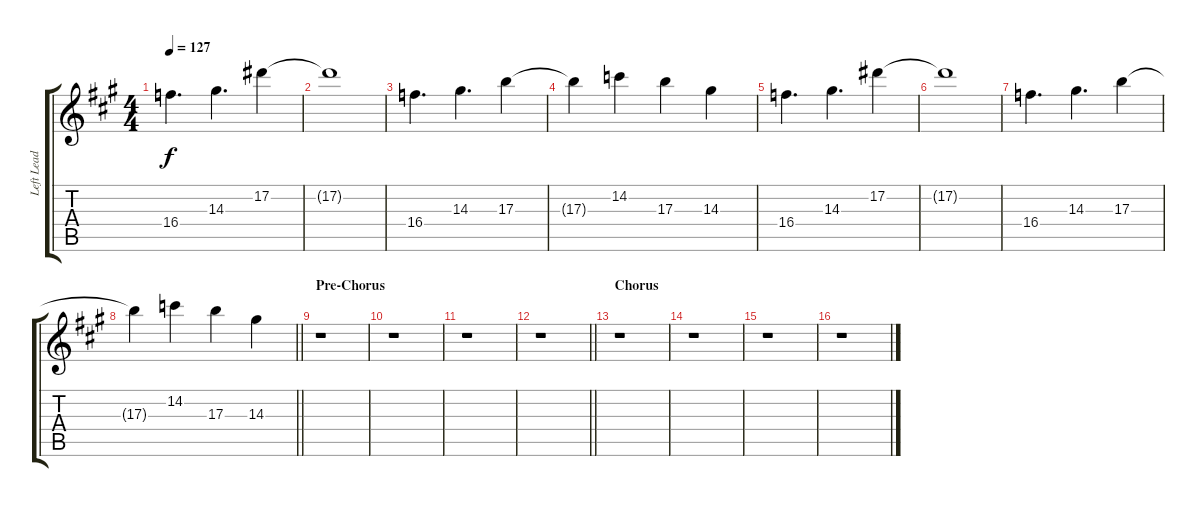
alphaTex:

\track ("Left Lead Guitar" "Left Lead ") {instrument overdrivenguitar}
\staff {score tabs}
\tuning (Eb4 Bb3 Gb3 Db3 Ab2 Eb2) {hide}
\ts (4 4)
\tempo 127
\clef g2
\ks a
16.4.4{d dy f} 14.3.4{d} 17.2.4 |
17.2{t}.1 |
16.4.4{d} 14.3.4{d} 17.3.4 |
17.3{t}.4 14.2.4 17.3.4 14.3.4 |
16.4.4{d} 14.3.4{d} 17.2.4 |
17.2{t}.1 |
16.4.4{d} 14.3.4{d} 17.3.4 |
\barLineRight lightlight
17.3{t}.4 14.2.4 17.3.4 14.3.4 |
\section ("" "Pre-Chorus")
r.1 |
r.1 |
r.1 |
\barLineRight lightlight
r.1 |
\section ("" "Chorus")
r.1 |
r.1 |
r.1 |
r.1
